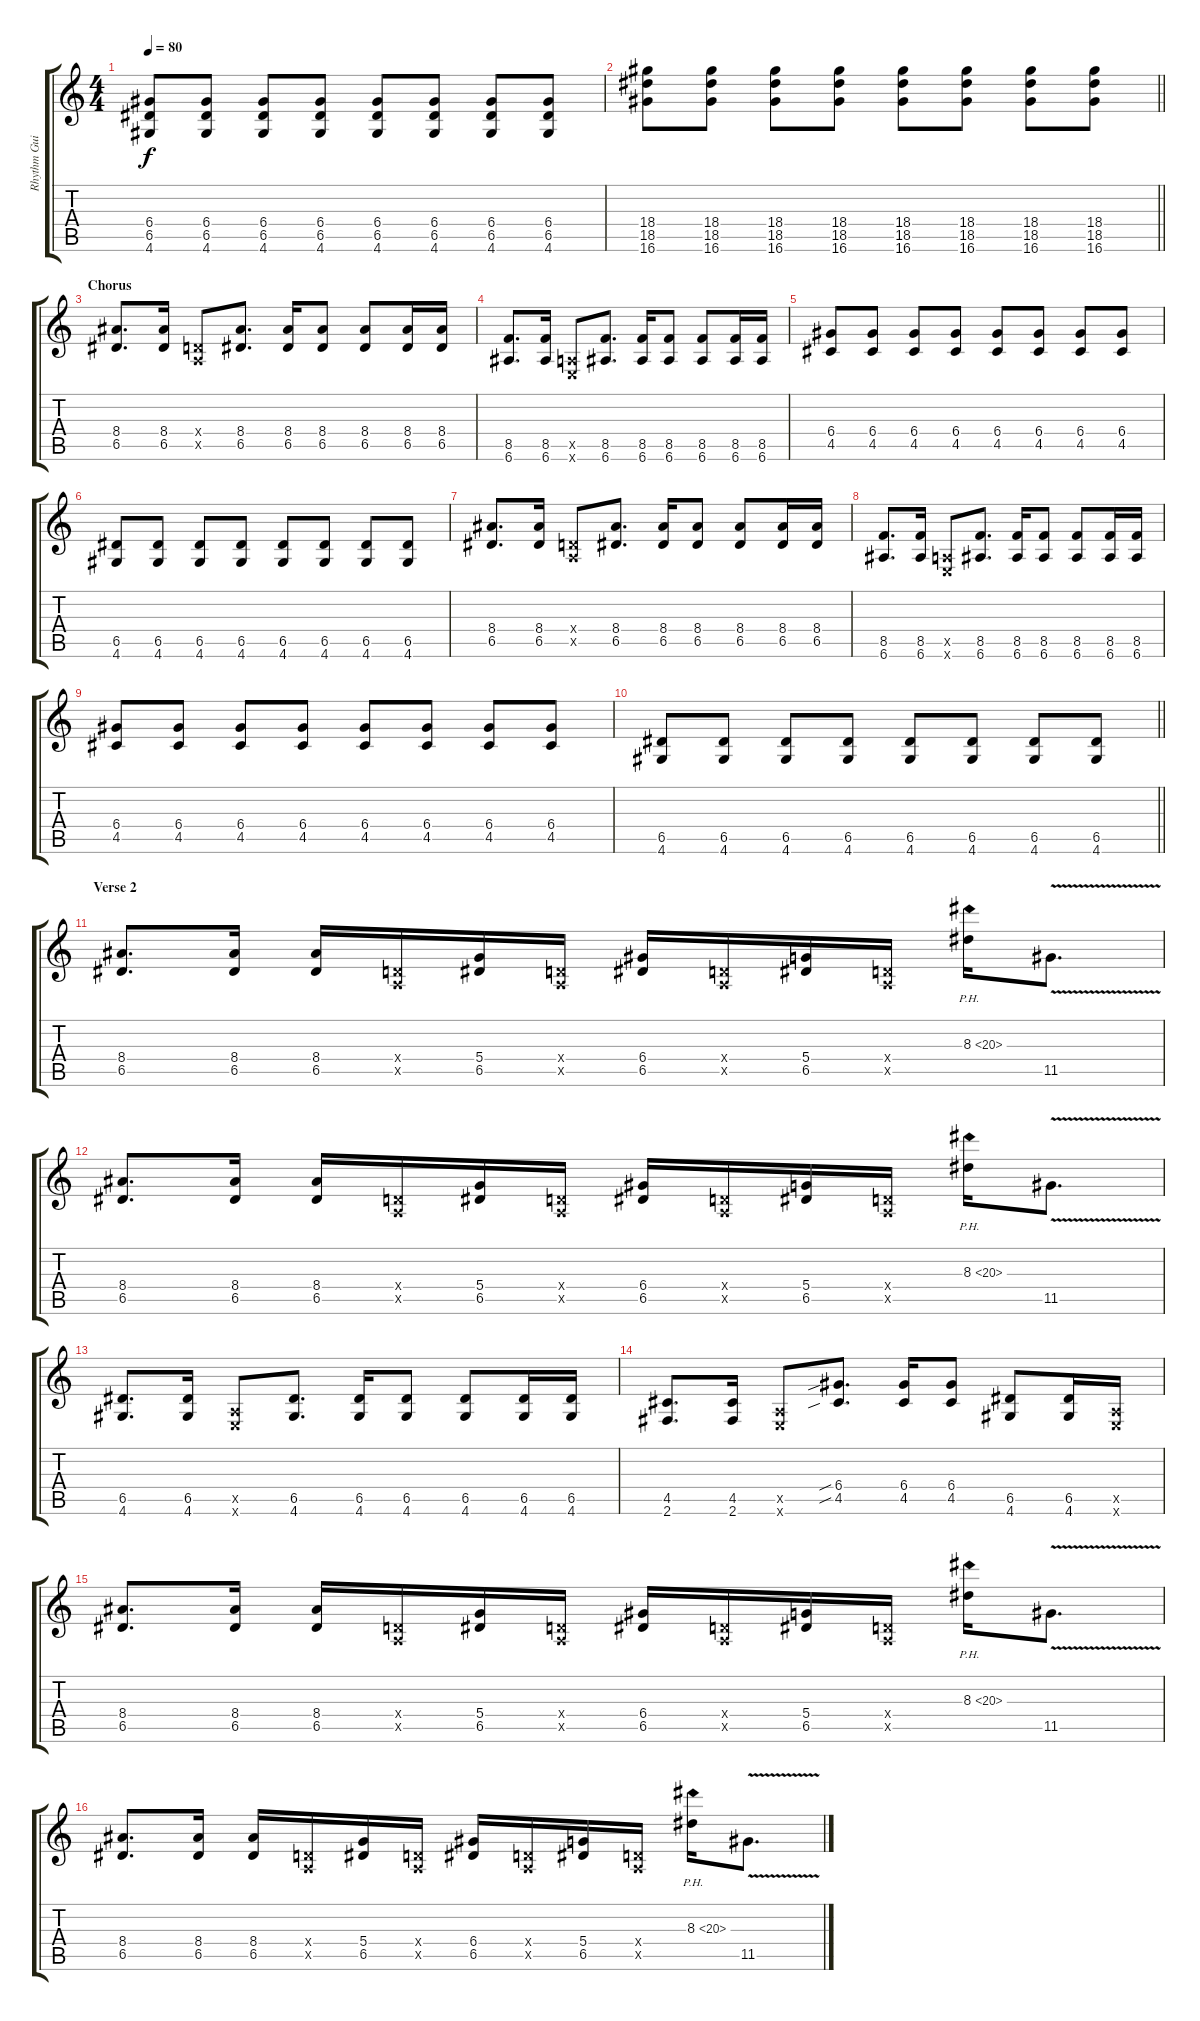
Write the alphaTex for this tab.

\track ("Rhythm Guitar" "Rhythm Gui") {instrument distortionguitar}
\staff {score tabs}
\tuning (E4 B3 G3 D3 A2 E2) {hide}
\ts (4 4)
\tempo 80
\clef g2
\ks c
(6.4 6.5 4.6).8{dy f} (6.4 6.5 4.6).8 (6.4 6.5 4.6).8 (6.4 6.5 4.6).8 (6.4 6.5 4.6).8 (6.4 6.5 4.6).8 (6.4 6.5 4.6).8 (6.4 6.5 4.6).8 |
\barLineRight lightlight
(18.4 18.5 16.6).8 (18.4 18.5 16.6).8 (18.4 18.5 16.6).8 (18.4 18.5 16.6).8 (18.4 18.5 16.6).8 (18.4 18.5 16.6).8 (18.4 18.5 16.6).8 (18.4 18.5 16.6).8 |
\section ("" "Chorus")
(8.4 6.5).8{d} (8.4 6.5).16 (0.4{x} 0.5{x}).8 (8.4 6.5).8{d} (8.4 6.5).16 (8.4 6.5).8 (8.4 6.5).8 (8.4 6.5).16 (8.4 6.5).16 |
(8.5 6.6).8{d} (8.5 6.6).16 (0.5{x} 0.6{x}).8 (8.5 6.6).8{d} (8.5 6.6).16 (8.5 6.6).8 (8.5 6.6).8 (8.5 6.6).16 (8.5 6.6).16 |
(6.4 4.5).8 (6.4 4.5).8 (6.4 4.5).8 (6.4 4.5).8 (6.4 4.5).8 (6.4 4.5).8 (6.4 4.5).8 (6.4 4.5).8 |
(6.5 4.6).8 (6.5 4.6).8 (6.5 4.6).8 (6.5 4.6).8 (6.5 4.6).8 (6.5 4.6).8 (6.5 4.6).8 (6.5 4.6).8 |
(8.4 6.5).8{d} (8.4 6.5).16 (0.4{x} 0.5{x}).8 (8.4 6.5).8{d} (8.4 6.5).16 (8.4 6.5).8 (8.4 6.5).8 (8.4 6.5).16 (8.4 6.5).16 |
(8.5 6.6).8{d} (8.5 6.6).16 (0.5{x} 0.6{x}).8 (8.5 6.6).8{d} (8.5 6.6).16 (8.5 6.6).8 (8.5 6.6).8 (8.5 6.6).16 (8.5 6.6).16 |
(6.4 4.5).8 (6.4 4.5).8 (6.4 4.5).8 (6.4 4.5).8 (6.4 4.5).8 (6.4 4.5).8 (6.4 4.5).8 (6.4 4.5).8 |
\barLineRight lightlight
(6.5 4.6).8 (6.5 4.6).8 (6.5 4.6).8 (6.5 4.6).8 (6.5 4.6).8 (6.5 4.6).8 (6.5 4.6).8 (6.5 4.6).8 |
\section ("" "Verse 2")
(8.4 6.5).8{d} (8.4 6.5).16 (8.4 6.5).16 (0.4{x} 0.5{x}).16 (5.4 6.5).16 (0.4{x} 0.5{x}).16 (6.4 6.5).16 (0.4{x} 0.5{x}).16 (5.4 6.5).16 (0.4{x} 0.5{x}).16 8.3{ph 12}.16 11.5{v}.8{d} |
(8.4 6.5).8{d} (8.4 6.5).16 (8.4 6.5).16 (0.4{x} 0.5{x}).16 (5.4 6.5).16 (0.4{x} 0.5{x}).16 (6.4 6.5).16 (0.4{x} 0.5{x}).16 (5.4 6.5).16 (0.4{x} 0.5{x}).16 8.3{ph 12}.16 11.5{v}.8{d} |
(6.5 4.6).8{d} (6.5 4.6).16 (0.5{x} 0.6{x}).8 (6.5 4.6).8{d} (6.5 4.6).16 (6.5 4.6).8 (6.5 4.6).8 (6.5 4.6).16 (6.5 4.6).16 |
(4.5 2.6).8{d} (4.5 2.6).16 (0.5{x} 0.6{x}).8 (6.4{sib} 4.5{sib}).8{d} (6.4 4.5).16 (6.4 4.5).8 (6.5 4.6).8 (6.5 4.6).16 (0.5{x} 0.6{x}).16 |
(8.4 6.5).8{d} (8.4 6.5).16 (8.4 6.5).16 (0.4{x} 0.5{x}).16 (5.4 6.5).16 (0.4{x} 0.5{x}).16 (6.4 6.5).16 (0.4{x} 0.5{x}).16 (5.4 6.5).16 (0.4{x} 0.5{x}).16 8.3{ph 12}.16 11.5{v}.8{d} |
(8.4 6.5).8{d} (8.4 6.5).16 (8.4 6.5).16 (0.4{x} 0.5{x}).16 (5.4 6.5).16 (0.4{x} 0.5{x}).16 (6.4 6.5).16 (0.4{x} 0.5{x}).16 (5.4 6.5).16 (0.4{x} 0.5{x}).16 8.3{ph 12}.16 11.5{v}.8{d}
